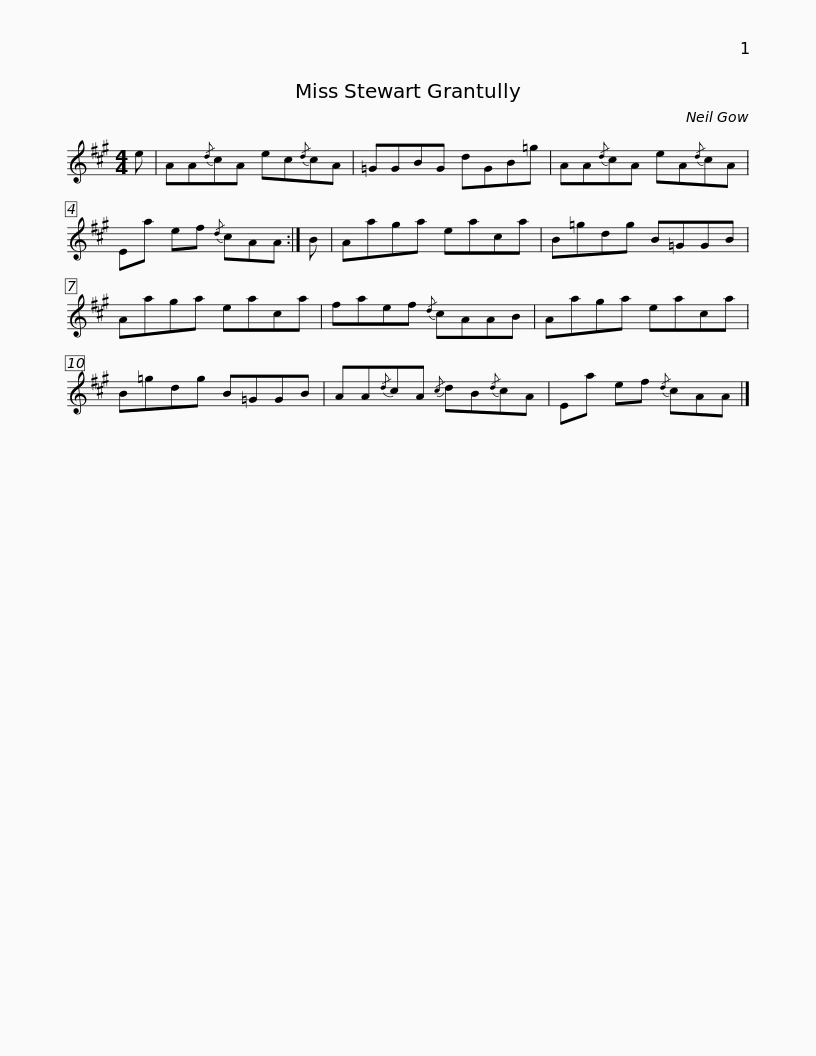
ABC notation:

X:1
L:1/8
M:4/4
I:linebreak $
K:A
V:1 treble
V:1
 e | AA{/d}cA ec{/d}cA | =GGBG dGB=g | AA{/d}cA eA{/d}cA | Ea ef{/d} cAA :| %5
 B |$ Aaga eaca | B=gdg B=GGB | Aaga eaca | faef{/d} cAAB | %10
 Aaga eaca |$ B=gdg B=GGB | AA{/d}cA{/c} dB{/d}cA | Ea ef{/d} cAA |] %14
